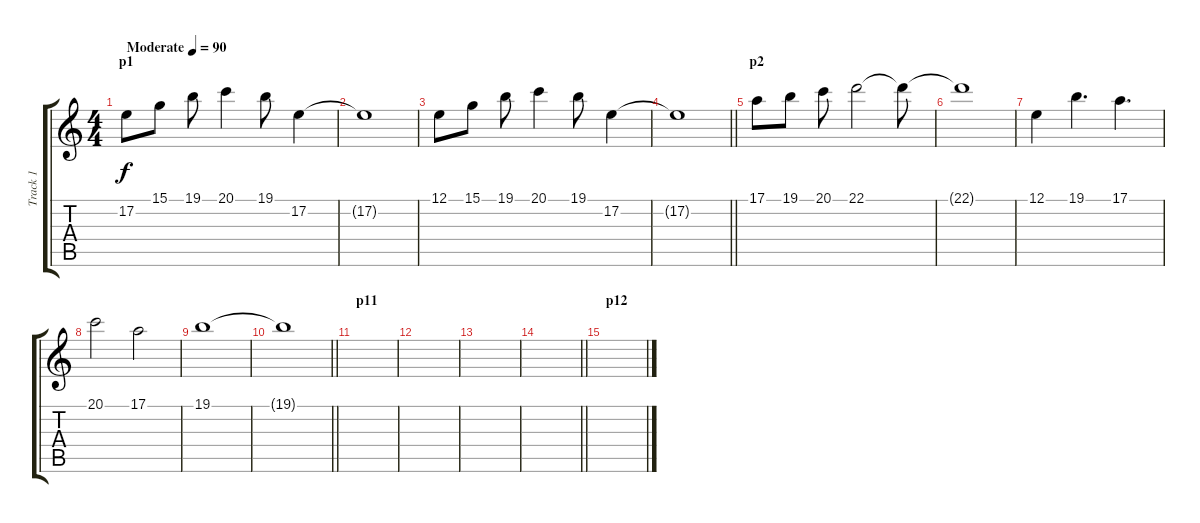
\track ("Track 1" "Track 1") {instrument brightacousticpiano}
\staff {score tabs}
\tuning (E4 B3 G3 D3 A2 E2) {hide}
\ts (4 4)
\section ("" "p1")
\tempo (90 "Moderate")
\clef g2
\ks c
17.2.8{dy f instrument brightacousticpiano} 15.1.8 19.1.8 20.1.4 19.1.8 17.2.4 |
17.2{t}.1 |
12.1.8 15.1.8 19.1.8 20.1.4 19.1.8 17.2.4 |
\barLineRight lightlight
17.2{t}.1 |
\section ("" "p2")
17.1.8 19.1.8 20.1.8 22.1.2 22.1{t}.8 |
22.1{t}.1 |
12.1.4 19.1.4{d} 17.1.4{d} |
20.1.2 17.1.2 |
19.1.1 |
\barLineRight lightlight
19.1{t}.1 |
\section ("" "p11")
|
|
|
\barLineRight lightlight
|
\section ("" "p12")
